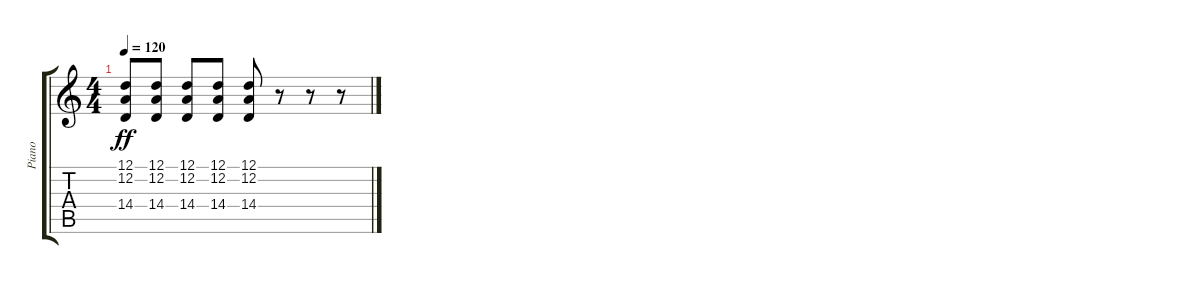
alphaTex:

\track ("Piano" "Piano") {instrument acousticgrandpiano}
\staff {score tabs}
\tuning (D4 A3 F3 C3 G2 D2) {hide}
\ts (4 4)
\tempo 120
\clef g2
\ks c
(12.1 12.2 14.4).8{dy ff} (12.1 12.2 14.4).8 (12.1 12.2 14.4).8 (12.1 12.2 14.4).8 (12.1 12.2 14.4).8 r.8 r.8 r.8
